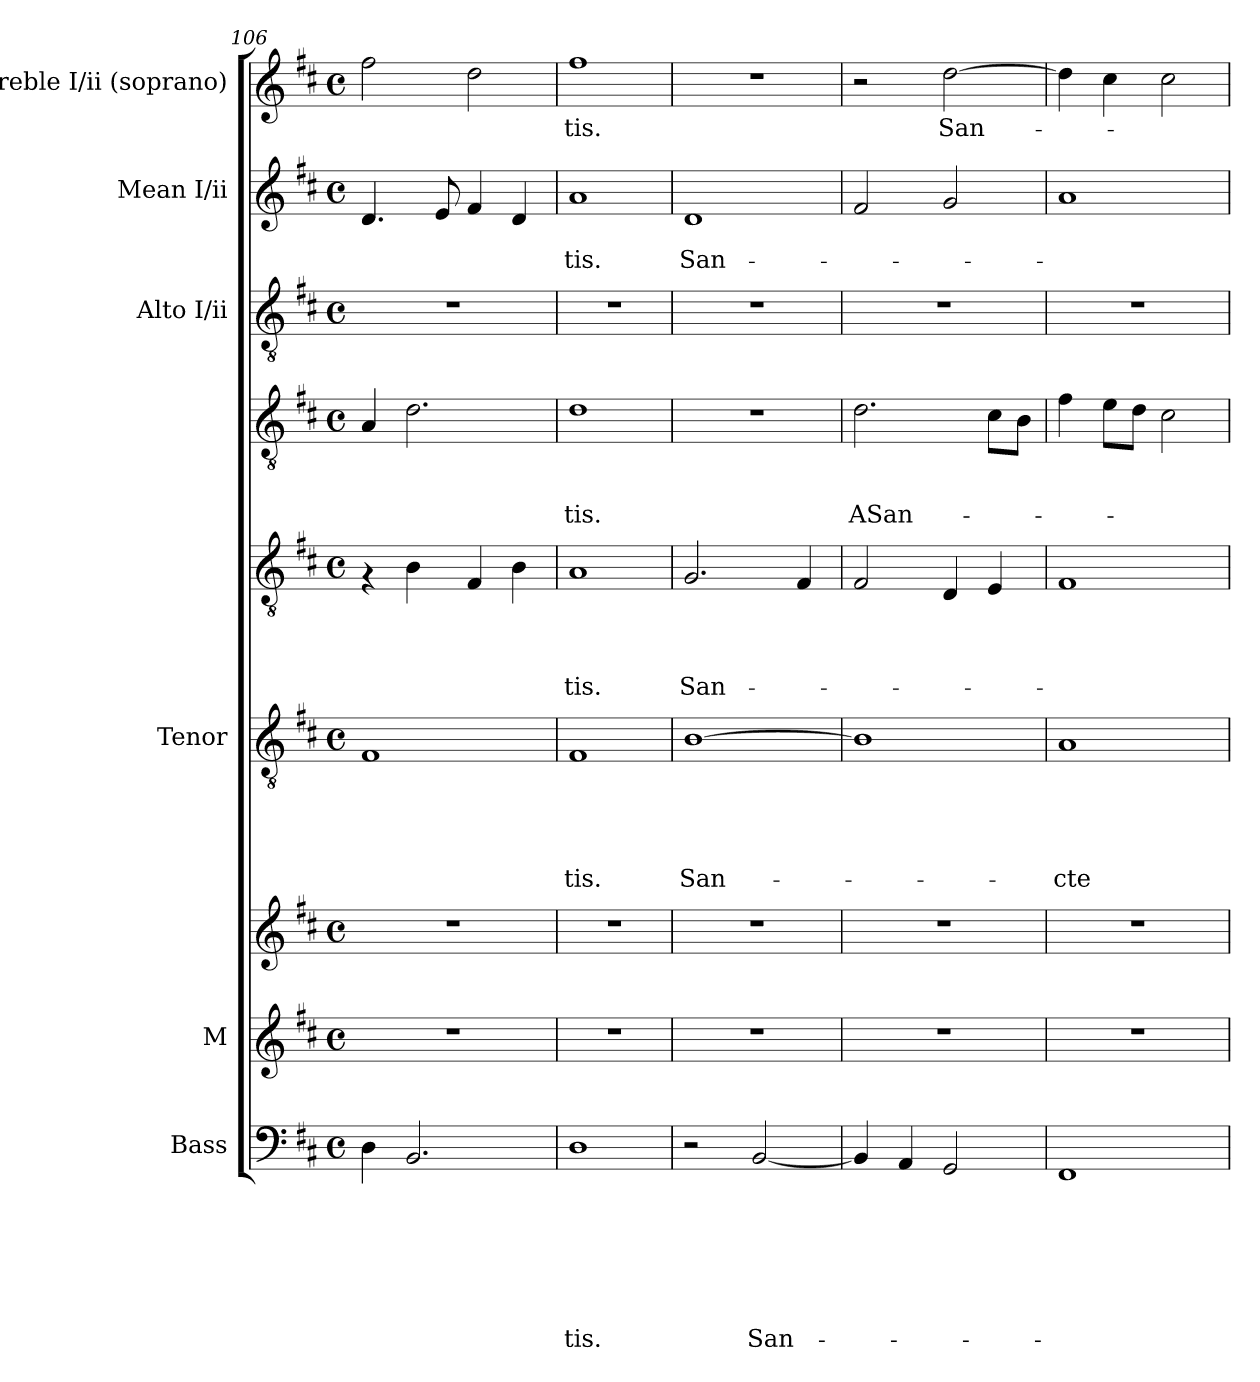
**kern	**text	**text	**text	**text	**text	**text	**text	**kern	**kern	**kern	**text	**text	**text	**text	**text	**kern	**text	**text	**text	**text	**kern	**text	**text	**text	**kern	**kern	**text	**text	**kern	**text
*part8	*part8	*part8	*part8	*part8	*part8	*part8	*part8	*part7	*part7	*part6	*part6	*part6	*part6	*part6	*part6	*part5	*part5	*part5	*part5	*part5	*part4	*part4	*part4	*part4	*part3	*part2	*part2	*part2	*part1	*part1
*staff9	*staff9	*staff9	*staff9	*staff9	*staff9	*staff9	*staff9	*staff8	*staff7	*staff6	*staff6	*staff6	*staff6	*staff6	*staff6	*staff5	*staff5	*staff5	*staff5	*staff5	*staff4	*staff4	*staff4	*staff4	*staff3	*staff2	*staff2	*staff2	*staff1	*staff1
*I"Bass	*	*	*	*	*	*	*	*I"M	*	*I"Tenor	*	*	*	*	*	*	*	*	*	*	*	*	*	*	*I"Alto I/ii	*I"Mean I/ii	*	*	*I"Treble I/ii (soprano)	*
*I'B	*	*	*	*	*	*	*	*	*	*I'T	*	*	*	*	*	*	*	*	*	*	*	*	*	*	*	*I'M	*	*	*I'S	*
*clefF4	*	*	*	*	*	*	*	*clefG2	*clefG2	*clefGv2	*	*	*	*	*	*clefGv2	*	*	*	*	*clefGv2	*	*	*	*clefGv2	*clefG2	*	*	*clefG2	*
*k[f#c#]	*	*	*	*	*	*	*	*k[f#c#]	*k[f#c#]	*k[f#c#]	*	*	*	*	*	*k[f#c#]	*	*	*	*	*k[f#c#]	*	*	*	*k[f#c#]	*k[f#c#]	*	*	*k[f#c#]	*
*D:	*	*	*	*	*	*	*	*D:	*D:	*D:	*	*	*	*	*	*D:	*	*	*	*	*D:	*	*	*	*D:	*D:	*	*	*D:	*
*M4/4	*	*	*	*	*	*	*	*M4/4	*M4/4	*M4/4	*	*	*	*	*	*M4/4	*	*	*	*	*M4/4	*	*	*	*M4/4	*M4/4	*	*	*M4/4	*
*met(c)	*	*	*	*	*	*	*	*met(c)	*met(c)	*met(c)	*	*	*	*	*	*met(c)	*	*	*	*	*met(c)	*	*	*	*met(c)	*met(c)	*	*	*met(c)	*
=106	=106	=106	=106	=106	=106	=106	=106	=106	=106	=106	=106	=106	=106	=106	=106	=106	=106	=106	=106	=106	=106	=106	=106	=106	=106	=106	=106	=106	=106	=106
4D\	.	.	.	.	.	.	.	1r	1r	1F#	.	.	.	.	.	4rF	.	.	.	.	4A/	.	.	.	1r	4.d/	.	.	2ff#\	.
2.BB/	.	.	.	.	.	.	.	.	.	.	.	.	.	.	.	4B\	.	.	.	.	2.d\	.	.	.	.	.	.	.	.	.
.	.	.	.	.	.	.	.	.	.	.	.	.	.	.	.	.	.	.	.	.	.	.	.	.	.	8e/	.	.	.	.
.	.	.	.	.	.	.	.	.	.	.	.	.	.	.	.	4F#/	.	.	.	.	.	.	.	.	.	4f#/	.	.	2dd\	.
.	.	.	.	.	.	.	.	.	.	.	.	.	.	.	.	4B\	.	.	.	.	.	.	.	.	.	4d/	.	.	.	.
=107	=107	=107	=107	=107	=107	=107	=107	=107	=107	=107	=107	=107	=107	=107	=107	=107	=107	=107	=107	=107	=107	=107	=107	=107	=107	=107	=107	=107	=107	=107
!	!	!	!	!	!	!	!LO:LY:b	!	!	!	!	!	!	!	!LO:LY:b	!	!	!	!	!LO:LY:b	!	!	!	!LO:LY:b:rj	!	!	!	!LO:LY:b	!	!LO:LY:b
1D	.	.	.	.	.	.	-tis.	1r	1r	1F#	.	.	.	.	-tis.	1A	.	.	.	-tis.	1d	.	.	-tis.	1r	1a	.	-tis.	1ff#	-tis.
!!LO:PB:g=z
=108!	=108!	=108!	=108!	=108!	=108!	=108!	=108!	=108!	=108!	=108!	=108!	=108!	=108!	=108!	=108!	=108!	=108!	=108!	=108!	=108!	=108!	=108!	=108!	=108!	=108!	=108!	=108!	=108!	=108!	=108!
!	!	!	!	!	!	!	!	!	!	!	!	!	!	!	!LO:LY:b	!	!	!	!	!LO:LY:b	!	!	!	!	!	!	!	!LO:LY:b	!	!
2r	.	.	.	.	.	.	.	1r	1r	[>1B	.	.	.	.	San-	2.G/	.	.	.	San-	1r	.	.	.	1r	1d	.	San-	1r	.
!	!	!	!	!	!	!	!LO:LY:b	!	!	!	!	!	!	!	!	!	!	!	!	!	!	!	!	!	!	!	!	!	!	!
[<2BB/	.	.	.	.	.	.	San-	.	.	.	.	.	.	.	.	.	.	.	.	.	.	.	.	.	.	.	.	.	.	.
.	.	.	.	.	.	.	.	.	.	.	.	.	.	.	.	4F#/	.	.	.	.	.	.	.	.	.	.	.	.	.	.
=109	=109	=109	=109	=109	=109	=109	=109	=109	=109	=109	=109	=109	=109	=109	=109	=109	=109	=109	=109	=109	=109	=109	=109	=109	=109	=109	=109	=109	=109	=109
!	!	!	!	!	!	!	!	!	!	!	!	!	!	!	!	!	!	!	!	!	!	!	!	!LO:LY:b:rj	!	!	!	!	!	!
4BB/]	.	.	.	.	.	.	.	1r	1r	1B]	.	.	.	.	.	2F#/	.	.	.	.	2.d\	.	.	ASan-	1r	2f#/	.	.	2r	.
4AA/	.	.	.	.	.	.	.	.	.	.	.	.	.	.	.	.	.	.	.	.	.	.	.	.	.	.	.	.	.	.
!	!	!	!	!	!	!	!	!	!	!	!	!	!	!	!	!	!	!	!	!	!	!	!	!	!	!	!	!	!	!LO:LY:b
2GG/	.	.	.	.	.	.	.	.	.	.	.	.	.	.	.	4D/	.	.	.	.	.	.	.	.	.	2g/	.	.	[>2dd\	San-
.	.	.	.	.	.	.	.	.	.	.	.	.	.	.	.	4E/	.	.	.	.	8c#\L	.	.	.	.	.	.	.	.	.
.	.	.	.	.	.	.	.	.	.	.	.	.	.	.	.	.	.	.	.	.	8B\J	.	.	.	.	.	.	.	.	.
=110	=110	=110	=110	=110	=110	=110	=110	=110	=110	=110	=110	=110	=110	=110	=110	=110	=110	=110	=110	=110	=110	=110	=110	=110	=110	=110	=110	=110	=110	=110
!	!	!	!	!	!	!	!	!	!	!	!	!	!	!	!LO:LY:b	!	!	!	!	!	!	!	!	!	!	!	!	!	!	!
1FF#	.	.	.	.	.	.	.	1r	1r	1A	.	.	.	.	-cte	1F#	.	.	.	.	4f#\	.	.	.	1r	1a	.	.	4dd\]	.
.	.	.	.	.	.	.	.	.	.	.	.	.	.	.	.	.	.	.	.	.	8e\L	.	.	.	.	.	.	.	4cc#\	.
.	.	.	.	.	.	.	.	.	.	.	.	.	.	.	.	.	.	.	.	.	8d\J	.	.	.	.	.	.	.	.	.
.	.	.	.	.	.	.	.	.	.	.	.	.	.	.	.	.	.	.	.	.	2c#\	.	.	.	.	.	.	.	2cc#\	.
=	=	=	=	=	=	=	=	=	=	=	=	=	=	=	=	=	=	=	=	=	=	=	=	=	=	=	=	=	=	=
*-	*-	*-	*-	*-	*-	*-	*-	*-	*-	*-	*-	*-	*-	*-	*-	*-	*-	*-	*-	*-	*-	*-	*-	*-	*-	*-	*-	*-	*-	*-
